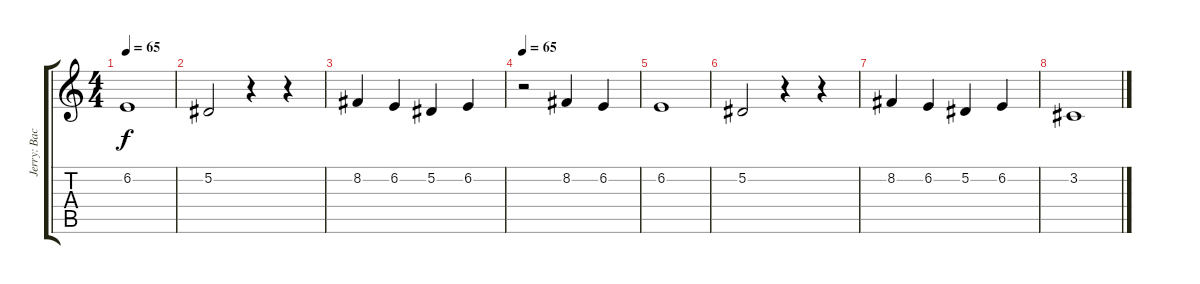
\track ("Jerry: Backing Vocals" "Jerry: Bac") {instrument panflute}
\staff {score tabs}
\tuning (Eb4 Bb3 Gb3 Db3 Ab2 Db2) {hide}
\ts (4 4)
\tempo 65
\clef g2
\ks c
6.2.1{dy f} |
5.2.2 r.4 r.4 |
8.2.4 6.2.4 5.2.4 6.2.4 |
\tempo 65
r.2 8.2.4 6.2.4 |
6.2.1 |
5.2.2 r.4 r.4 |
8.2.4 6.2.4 5.2.4 6.2.4 |
3.2.1
